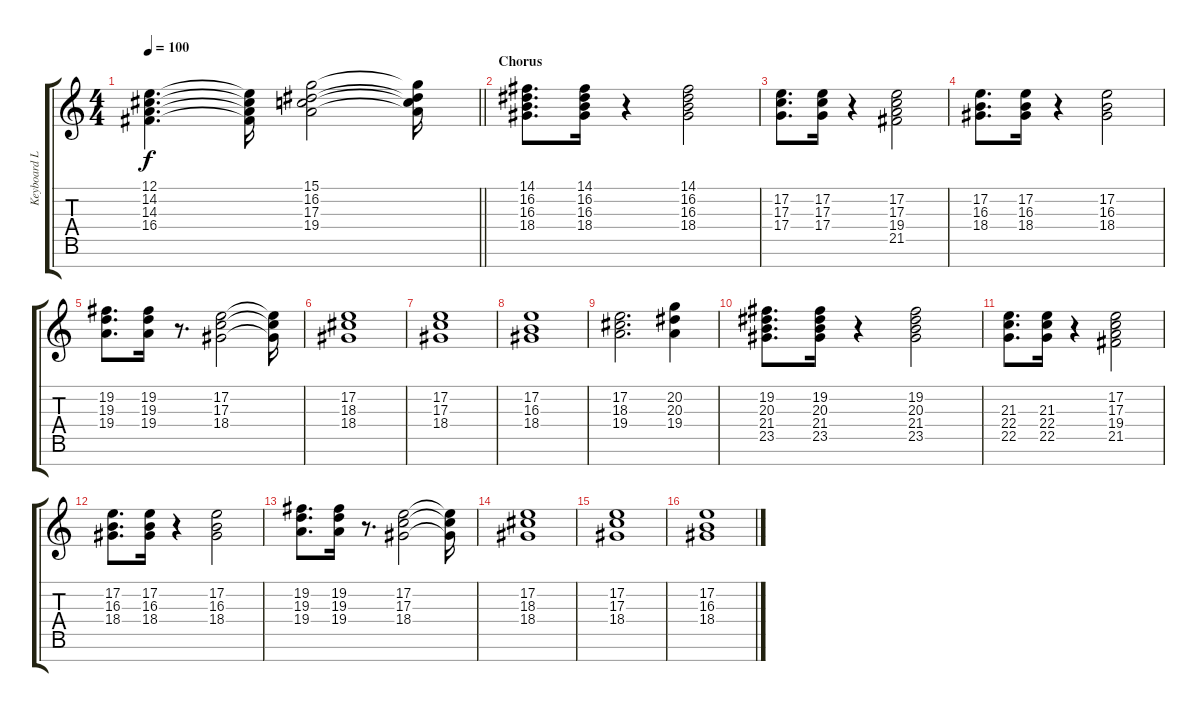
\track ("Keyboard L" "Keyboard L") {instrument pad1newage}
\staff {score tabs}
\tuning (E4 B3 G3 D3 A2 E2 B1) {hide}
\ts (4 4)
\tempo 100
\clef g2
\barLineRight lightlight
\ks c
(12.1 14.2 14.3 16.4).4{d dy f} (12.1{t} 14.2{t} 14.3{t} 16.4{t}).16 (15.1 16.2 17.3 19.4).2 (15.1{t} 16.2{t} 17.3{t} 19.4{t}).16 |
\section ("" "Chorus")
(14.1 16.2 16.3 18.4).8{d instrument electricpiano2} (14.1 16.2 16.3 18.4).16 r.4 (14.1 16.2 16.3 18.4).2 |
(17.2 17.3 17.4).8{d} (17.2 17.3 17.4).16 r.4 (17.2 17.3 19.4 21.5).2 |
(17.2 16.3 18.4).8{d} (17.2 16.3 18.4).16 r.4 (17.2 16.3 18.4).2 |
(19.2 19.3 19.4).8{d} (19.2 19.3 19.4).16 r.8{d} (17.2 17.3 18.4).2 (17.2{t} 17.3{t} 18.4{t}).16 |
(17.2 18.3 18.4).1 |
(17.2 17.3 18.4).1 |
(17.2 16.3 18.4).1 |
(17.2 18.3 19.4).2{d} (20.2 20.3 19.4).4 |
(19.2 20.3 21.4 23.5).8{d} (19.2 20.3 21.4 23.5).16 r.4 (19.2 20.3 21.4 23.5).2 |
(21.3 22.4 22.5).8{d} (21.3 22.4 22.5).16 r.4 (17.2 17.3 19.4 21.5).2 |
(17.2 16.3 18.4).8{d} (17.2 16.3 18.4).16 r.4 (17.2 16.3 18.4).2 |
(19.2 19.3 19.4).8{d} (19.2 19.3 19.4).16 r.8{d} (17.2 17.3 18.4).2 (17.2{t} 17.3{t} 18.4{t}).16 |
(17.2 18.3 18.4).1 |
(17.2 17.3 18.4).1 |
(17.2 16.3 18.4).1
